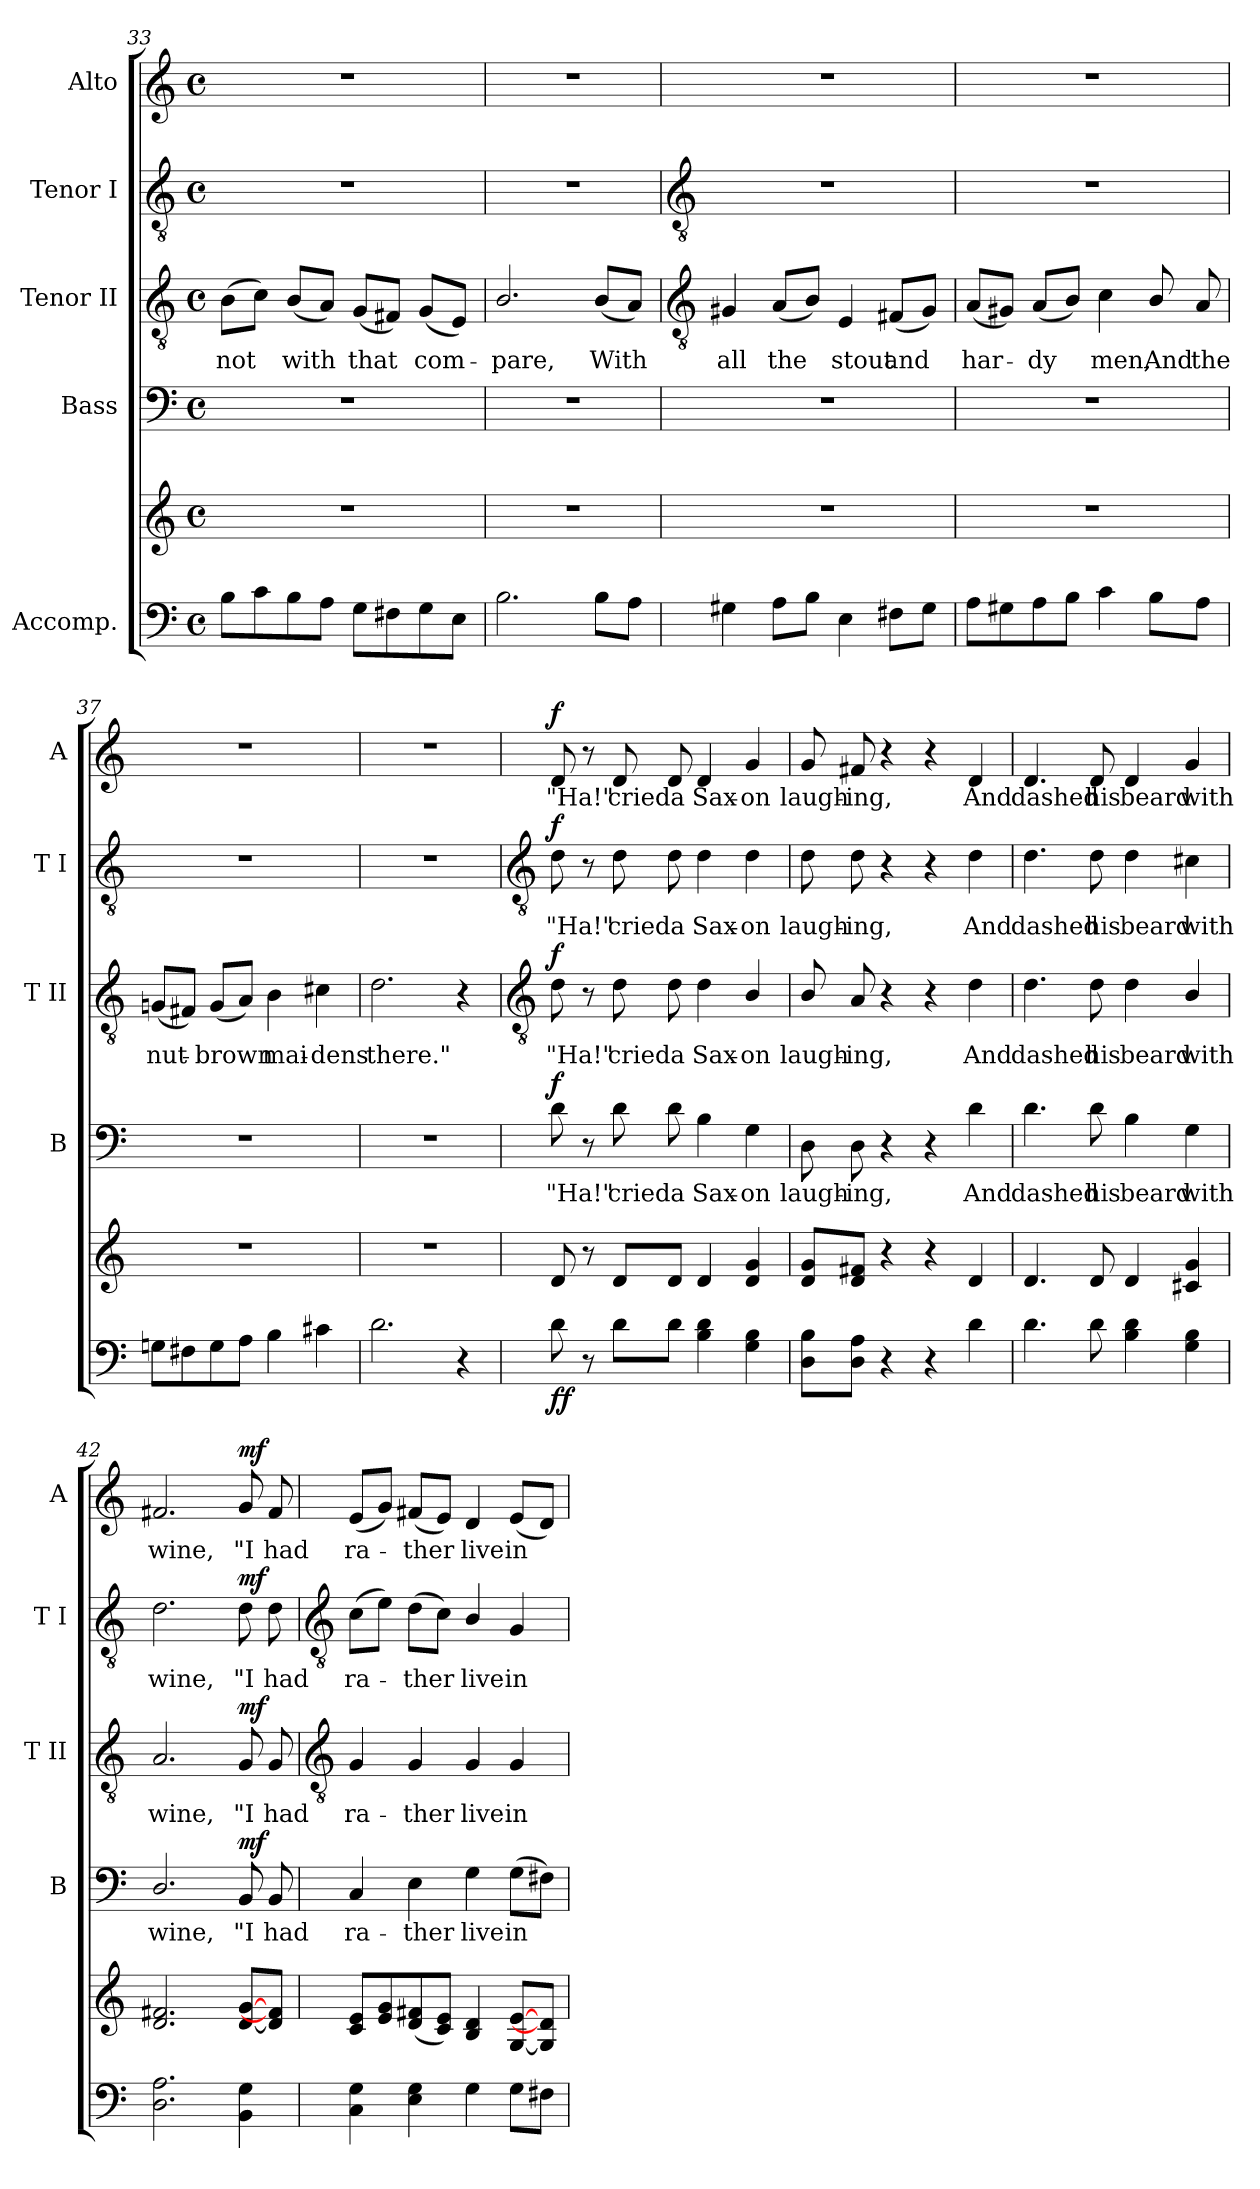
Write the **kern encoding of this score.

**kern	**kern	**dynam	**kern	**text	**dynam	**kern	**text	**dynam	**kern	**text	**dynam	**kern	**text	**dynam
*part5	*part5	*part5	*part4	*part4	*part4	*part3	*part3	*part3	*part2	*part2	*part2	*part1	*part1	*part1
*staff6	*staff5	*staff5/6	*staff4	*staff4	*staff4	*staff3	*staff3	*staff3	*staff2	*staff2	*staff2	*staff1	*staff1	*staff1
*I"Accomp.	*	*	*I"Bass	*	*	*I"Tenor II	*	*	*I"Tenor I	*	*	*I"Alto	*	*
*	*	*	*I'B	*	*	*I'T II	*	*	*I'T I	*	*	*I'A	*	*
*clefF4	*clefG2	*	*clefF4	*	*	*clefGv2	*	*	*clefGv2	*	*	*clefG2	*	*
*k[]	*k[]	*	*k[]	*	*	*k[]	*	*	*k[]	*	*	*k[]	*	*
*C:	*C:	*	*C:	*	*	*C:	*	*	*C:	*	*	*C:	*	*
*M4/4	*M4/4	*	*M4/4	*	*	*M4/4	*	*	*M4/4	*	*	*M4/4	*	*
*met(c)	*met(c)	*	*met(c)	*	*	*met(c)	*	*	*met(c)	*	*	*met(c)	*	*
=33	=33	=33	=33	=33	=33	=33	=33	=33	=33	=33	=33	=33	=33	=33
!	!	!	!	!	!	!	!LO:LY:b	!	!	!	!	!	!	!
8BL	1r	.	1r	.	.	(>8BL	-not	.	1r	.	.	1r	.	.
8c	.	.	.	.	.	8cJ)	.	.	.	.	.	.	.	.
!	!	!	!	!	!	!	!LO:LY:b	!	!	!	!	!	!	!
8B	.	.	.	.	.	(<8BL	with	.	.	.	.	.	.	.
8AJ	.	.	.	.	.	8AJ)	.	.	.	.	.	.	.	.
!	!	!	!	!	!	!	!LO:LY:b	!	!	!	!	!	!	!
8GL	.	.	.	.	.	(<8GL	that	.	.	.	.	.	.	.
8F#X	.	.	.	.	.	8F#XJ)	.	.	.	.	.	.	.	.
!	!	!	!	!	!	!	!LO:LY:b	!	!	!	!	!	!	!
8G	.	.	.	.	.	(<8GL	com-	.	.	.	.	.	.	.
8EJ	.	.	.	.	.	8EJ)	.	.	.	.	.	.	.	.
=34	=34	=34	=34	=34	=34	=34	=34	=34	=34	=34	=34	=34	=34	=34
!	!	!	!	!	!	!	!LO:LY:b	!	!	!	!	!	!	!
2.B\	1r	.	1r	.	.	2.B/	pare,	.	1r	.	.	1r	.	.
!	!	!	!	!	!	!	!LO:LY:b	!	!	!	!	!	!	!
8BL	.	.	.	.	.	(<8BL	With	.	.	.	.	.	.	.
8AJ	.	.	.	.	.	8AJ)	.	.	.	.	.	.	.	.
!!LO:LB:g=z
=35	=35	=35	=35	=35	=35	=35	=35	=35	=35	=35	=35	=35	=35	=35
*	*	*	*	*	*	*clefGv2	*	*	*clefGv2	*	*	*	*	*
!	!	!	!	!	!	!	!LO:LY:b	!	!	!	!	!	!	!
4G#X	1r	.	1r	.	.	4G#X	all	.	1r	.	.	1r	.	.
!	!	!	!	!	!	!	!LO:LY:b	!	!	!	!	!	!	!
8AL	.	.	.	.	.	(<8AL	the	.	.	.	.	.	.	.
8BJ	.	.	.	.	.	8BJ)	.	.	.	.	.	.	.	.
!	!	!	!	!	!	!	!LO:LY:b	!	!	!	!	!	!	!
4E	.	.	.	.	.	4E	stout	.	.	.	.	.	.	.
!	!	!	!	!	!	!	!LO:LY:b	!	!	!	!	!	!	!
8F#XL	.	.	.	.	.	(<8F#XL	and	.	.	.	.	.	.	.
8G#J	.	.	.	.	.	8G#J)	.	.	.	.	.	.	.	.
=36	=36	=36	=36	=36	=36	=36	=36	=36	=36	=36	=36	=36	=36	=36
!	!	!	!	!	!	!	!LO:LY:b	!	!	!	!	!	!	!
8AL	1r	.	1r	.	.	(<8AL	har-	.	1r	.	.	1r	.	.
8G#X	.	.	.	.	.	8G#XJ)	.	.	.	.	.	.	.	.
!	!	!	!	!	!	!	!LO:LY:b	!	!	!	!	!	!	!
8A	.	.	.	.	.	(<8AL	dy	.	.	.	.	.	.	.
8BJ	.	.	.	.	.	8BJ)	.	.	.	.	.	.	.	.
!	!	!	!	!	!	!	!LO:LY:b	!	!	!	!	!	!	!
4c	.	.	.	.	.	4c	men,	.	.	.	.	.	.	.
!	!	!	!	!	!	!	!LO:LY:b	!	!	!	!	!	!	!
8BL	.	.	.	.	.	8B/	And	.	.	.	.	.	.	.
!	!	!	!	!	!	!	!LO:LY:b	!	!	!	!	!	!	!
8AJ	.	.	.	.	.	8A	the	.	.	.	.	.	.	.
=37	=37	=37	=37	=37	=37	=37	=37	=37	=37	=37	=37	=37	=37	=37
!	!	!	!	!	!	!	!LO:LY:b	!	!	!	!	!	!	!
8GnL	1r	.	1r	.	.	(<8GnL	nut-	.	1r	.	.	1r	.	.
8F#X	.	.	.	.	.	8F#XJ)	.	.	.	.	.	.	.	.
!	!	!	!	!	!	!	!LO:LY:b	!	!	!	!	!	!	!
8G	.	.	.	.	.	(<8GL	brown	.	.	.	.	.	.	.
8AJ	.	.	.	.	.	8AJ)	.	.	.	.	.	.	.	.
!	!	!	!	!	!	!	!LO:LY:b	!	!	!	!	!	!	!
4B	.	.	.	.	.	4B	mai-	.	.	.	.	.	.	.
!	!	!	!	!	!	!	!LO:LY:b	!	!	!	!	!	!	!
4c#X	.	.	.	.	.	4c#X	-dens	.	.	.	.	.	.	.
=38	=38	=38	=38	=38	=38	=38	=38	=38	=38	=38	=38	=38	=38	=38
!	!	!	!	!	!	!	!LO:LY:b	!	!	!	!	!	!	!
2.d	1r	.	1r	.	.	2.d	there."	.	1r	.	.	1r	.	.
4r	.	.	.	.	.	4r	.	.	.	.	.	.	.	.
!!LO:LB:g=z
=39	=39	=39	=39	=39	=39	=39	=39	=39	=39	=39	=39	=39	=39	=39
*	*	*	*	*	*	*clefGv2	*	*	*clefGv2	*	*	*	*	*
!	!	!LO:DY:b=2	!	!LO:LY:b	!	!	!LO:LY:b	!	!	!LO:LY:b	!	!	!LO:LY:b	!
!	!	!LO:DY:n=1:b	!	!	!LO:DY:b	!	!	!LO:DY:b	!	!	!LO:DY:b	!	!	!LO:DY:b
8d	8d	f f	8d	"Ha!"	f	8d	"Ha!"	f	8d	"Ha!"	f	8d	"Ha!"	f
8r	8r	.	8r	.	.	8r	.	.	8r	.	.	8r	.	.
!	!	!	!	!LO:LY:b	!	!	!LO:LY:b	!	!	!LO:LY:b	!	!	!LO:LY:b	!
8dL	8dL	.	8d	cried	.	8d	cried	.	8d	cried	.	8d	cried	.
!	!	!	!	!LO:LY:b	!	!	!LO:LY:b	!	!	!LO:LY:b	!	!	!LO:LY:b	!
8dJ	8dJ	.	8d	a	.	8d	a	.	8d	a	.	8d	a	.
!	!	!	!	!LO:LY:b	!	!	!LO:LY:b	!	!	!LO:LY:b	!	!	!LO:LY:b	!
4B 4d	4d	.	4B	Sax-	.	4d	Sax-	.	4d	Sax-	.	4d	Sax-	.
!	!	!	!	!LO:LY:b	!	!	!LO:LY:b	!	!	!LO:LY:b	!	!	!LO:LY:b	!
4G\ 4B\	4d 4g	.	4G	-on	.	4B/	-on	.	4d	-on	.	4g	-on	.
=40	=40	=40	=40	=40	=40	=40	=40	=40	=40	=40	=40	=40	=40	=40
!	!	!	!	!LO:LY:b	!	!	!LO:LY:b	!	!	!LO:LY:b	!	!	!LO:LY:b	!
8D 8BL	8d 8gL	.	8D	laugh-	.	8B/	laugh-	.	8d	laugh-	.	8g	laugh-	.
!	!	!	!	!LO:LY:b	!	!	!LO:LY:b	!	!	!LO:LY:b	!	!	!LO:LY:b	!
8D 8AJ	8d 8f#XJ	.	8D	-ing,	.	8A	-ing,	.	8d	-ing,	.	8f#X	-ing,	.
4r	4r	.	4r	.	.	4r	.	.	4r	.	.	4r	.	.
4r	4r	.	4r	.	.	4r	.	.	4r	.	.	4r	.	.
!	!	!	!	!LO:LY:b	!	!	!LO:LY:b	!	!	!LO:LY:b	!	!	!LO:LY:b	!
4d	4d	.	4d	And	.	4d	And	.	4d	And	.	4d	And	.
=41	=41	=41	=41	=41	=41	=41	=41	=41	=41	=41	=41	=41	=41	=41
!	!	!	!	!LO:LY:b	!	!	!LO:LY:b	!	!	!LO:LY:b	!	!	!LO:LY:b	!
4.d	4.d	.	4.d	dashed	.	4.d	dashed	.	4.d	dashed	.	4.d	dashed	.
!	!	!	!	!LO:LY:b	!	!	!LO:LY:b	!	!	!LO:LY:b	!	!	!LO:LY:b	!
8d	8d	.	8d	his	.	8d	his	.	8d	his	.	8d	his	.
!	!	!	!	!LO:LY:b	!	!	!LO:LY:b	!	!	!LO:LY:b	!	!	!LO:LY:b	!
4B 4d	4d	.	4B	beard	.	4d	beard	.	4d	beard	.	4d	beard	.
!	!	!	!	!LO:LY:b	!	!	!LO:LY:b	!	!	!LO:LY:b	!	!	!LO:LY:b	!
4G 4B	4c#X 4g	.	4G	with	.	4B/	with	.	4c#X	with	.	4g	with	.
=42	=42	=42	=42	=42	=42	=42	=42	=42	=42	=42	=42	=42	=42	=42
!	!	!	!	!LO:LY:b	!	!	!LO:LY:b	!	!	!LO:LY:b	!	!	!LO:LY:b	!
2.D\ 2.A\	2.d 2.f#X	.	2.D/	wine,	.	2.A	wine,	.	2.d	wine,	.	2.f#X	wine,	.
!	!	!LO:DY:b=2	!	!LO:LY:b	!	!	!LO:LY:b	!	!	!LO:LY:b	!	!	!LO:LY:b	!
!	!	!LO:DY:n=1:b	!	!	!LO:DY:b	!	!	!LO:DY:b	!	!	!LO:DY:b	!	!	!LO:DY:b
4BB 4G	[8d [8gL	mf mf	8BB	"I	mf	8G	"I	mf	8d	"I	mf	8g	"I	mf
!	!	!	!	!LO:LY:b	!	!	!LO:LY:b	!	!	!LO:LY:b	!	!	!LO:LY:b	!
.	8d] 8f#]J	.	8BB	had	.	8G	had	.	8d	had	.	8f#	had	.
!!LO:LB:g=z
=43	=43	=43	=43	=43	=43	=43	=43	=43	=43	=43	=43	=43	=43	=43
*	*	*	*	*	*	*clefGv2	*	*	*clefGv2	*	*	*	*	*
!	!	!	!	!LO:LY:b	!	!	!LO:LY:b	!	!	!LO:LY:b	!	!	!LO:LY:b	!
4C 4G	8c 8eL	.	4C	ra-	.	4G	ra-	.	(>8cL	ra-	.	(<8eL	ra-	.
.	8e 8g	.	.	.	.	.	.	.	8eJ)	.	.	8gJ)	.	.
!	!	!	!	!LO:LY:b	!	!	!LO:LY:b	!	!	!LO:LY:b	!	!	!LO:LY:b	!
4E 4G	(<8d 8f#X	.	4E	-ther	.	4G	-ther	.	(>8dL	ther	.	(<8f#XL	ther	.
.	8c 8eJ)	.	.	.	.	.	.	.	8cJ)	.	.	8eJ)	.	.
!	!	!	!	!LO:LY:b	!	!	!LO:LY:b	!	!	!LO:LY:b	!	!	!LO:LY:b	!
4G	4B 4d	.	4G	live	.	4G	live	.	4B/	live	.	4d	live	.
!	!	!	!	!LO:LY:b	!	!	!LO:LY:b	!	!	!LO:LY:b	!	!	!LO:LY:b	!
8GL	[8G [8eL	.	(>8GL	in	.	4G	in	.	4G	in	.	(<8eL	in	.
8F#XJ	8G] 8d]J	.	8F#XJ)	.	.	.	.	.	.	.	.	8dJ)	.	.
=	=	=	=	=	=	=	=	=	=	=	=	=	=	=
*-	*-	*-	*-	*-	*-	*-	*-	*-	*-	*-	*-	*-	*-	*-
